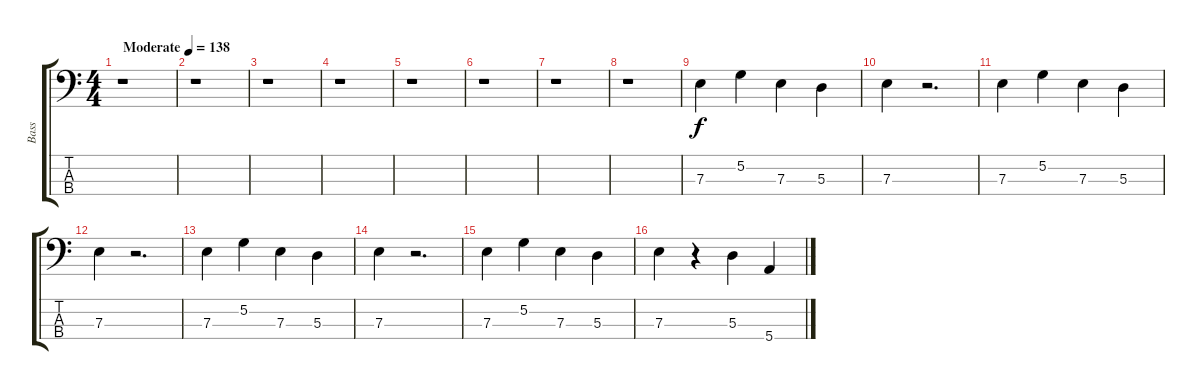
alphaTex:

\track ("Bass" "Bass") {instrument electricbasspick}
\staff {score tabs}
\tuning (G2 D2 A1 E1) {hide}
\ts (4 4)
\tempo (138 "Moderate")
\clef f4
\ks c
r.1{dy f instrument electricbasspick} |
r.1 |
r.1 |
r.1 |
r.1 |
r.1 |
r.1 |
r.1 |
7.3.4 5.2.4 7.3.4 5.3.4 |
7.3.4 r.2{d} |
7.3.4 5.2.4 7.3.4 5.3.4 |
7.3.4 r.2{d} |
7.3.4 5.2.4 7.3.4 5.3.4 |
7.3.4 r.2{d} |
7.3.4 5.2.4 7.3.4 5.3.4 |
7.3.4 r.4 5.3.4 5.4.4
